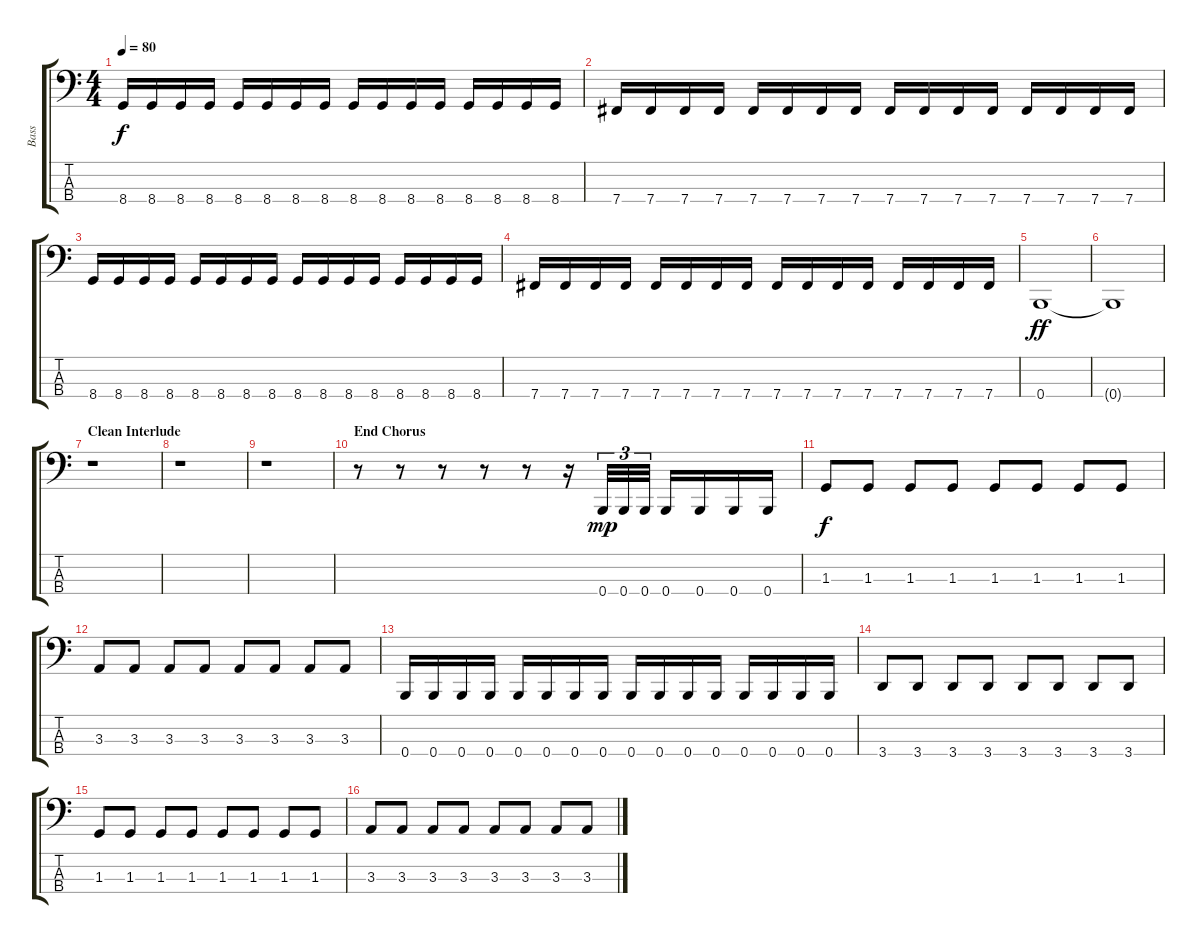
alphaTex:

\track ("Bass" "Bass") {instrument electricbassfinger}
\staff {score tabs}
\tuning (E2 B1 Gb1 B0) {hide}
\ts (4 4)
\tempo 80
\clef f4
\ks c
8.4.16{dy f} 8.4.16 8.4.16 8.4.16 8.4.16 8.4.16 8.4.16 8.4.16 8.4.16 8.4.16 8.4.16 8.4.16 8.4.16 8.4.16 8.4.16 8.4.16 |
7.4.16 7.4.16 7.4.16 7.4.16 7.4.16 7.4.16 7.4.16 7.4.16 7.4.16 7.4.16 7.4.16 7.4.16 7.4.16 7.4.16 7.4.16 7.4.16 |
8.4.16 8.4.16 8.4.16 8.4.16 8.4.16 8.4.16 8.4.16 8.4.16 8.4.16 8.4.16 8.4.16 8.4.16 8.4.16 8.4.16 8.4.16 8.4.16 |
7.4.16 7.4.16 7.4.16 7.4.16 7.4.16 7.4.16 7.4.16 7.4.16 7.4.16 7.4.16 7.4.16 7.4.16 7.4.16 7.4.16 7.4.16 7.4.16 |
0.4.1{dy ff} |
0.4{t}.1 |
\section ("" "Clean Interlude")
r.1 |
r.1 |
r.1 |
\section ("" "End Chorus")
r.8 r.8 r.8 r.8 r.8 r.16 0.4.32{tu (3 2) dy mp} 0.4.32{tu (3 2)} 0.4.32{tu (3 2)} 0.4.16 0.4.16 0.4.16 0.4.16 |
1.3.8{dy f} 1.3.8 1.3.8 1.3.8 1.3.8 1.3.8 1.3.8 1.3.8 |
3.3.8 3.3.8 3.3.8 3.3.8 3.3.8 3.3.8 3.3.8 3.3.8 |
0.4.16 0.4.16 0.4.16 0.4.16 0.4.16 0.4.16 0.4.16 0.4.16 0.4.16 0.4.16 0.4.16 0.4.16 0.4.16 0.4.16 0.4.16 0.4.16 |
3.4.8 3.4.8 3.4.8 3.4.8 3.4.8 3.4.8 3.4.8 3.4.8 |
1.3.8 1.3.8 1.3.8 1.3.8 1.3.8 1.3.8 1.3.8 1.3.8 |
3.3.8 3.3.8 3.3.8 3.3.8 3.3.8 3.3.8 3.3.8 3.3.8
